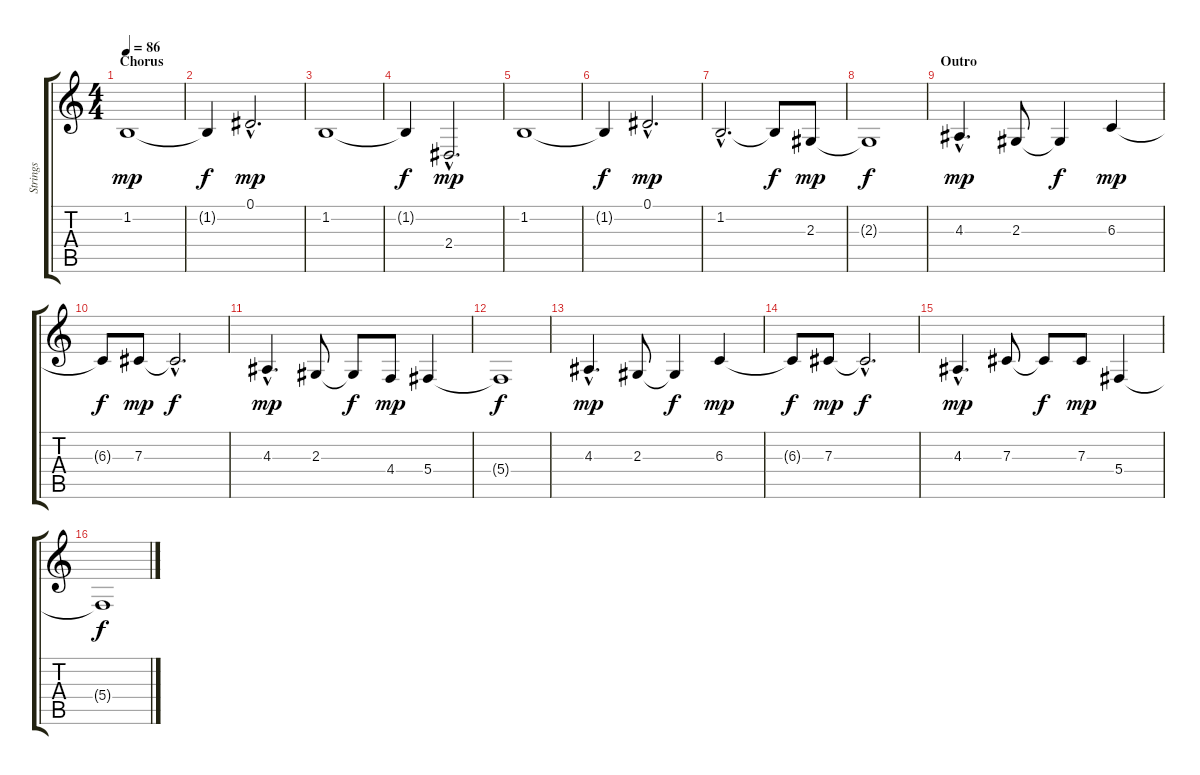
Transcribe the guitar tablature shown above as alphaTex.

\track ("Strings" "Strings") {instrument tremolostrings}
\staff {score tabs}
\tuning (Eb4 Bb3 Gb3 Db3 Ab2 Eb2) {hide}
\ts (4 4)
\section ("" "Chorus")
\tempo 86
\clef g2
\ks c
1.2.1{dy mp} |
1.2{t}.4{dy f} 0.1{hac}.2{d dy mp} |
1.2.1 |
1.2{t}.4{dy f} 2.4{hac}.2{d dy mp} |
1.2.1 |
1.2{t}.4{dy f} 0.1{hac}.2{d dy mp} |
1.2{hac}.2{d} 1.2{t}.8{dy f} 2.3.8{dy mp} |
2.3{t}.1{dy f} |
\section ("" "Outro")
4.3{hac}.4{d dy mp} 2.3.8 2.3{t}.4{dy f} 6.3.4{dy mp} |
6.3{t}.8{dy f} 7.3.8{dy mp} 7.3{hac t}.2{d dy f} |
4.3{hac}.4{d dy mp} 2.3.8 2.3{t}.8{dy f} 4.4.8{dy mp} 5.4.4 |
5.4{t}.1{dy f} |
4.3{hac}.4{d dy mp} 2.3.8 2.3{t}.4{dy f} 6.3.4{dy mp} |
6.3{t}.8{dy f} 7.3.8{dy mp} 7.3{hac t}.2{d dy f} |
4.3{hac}.4{d dy mp} 7.3.8 7.3{t}.8{dy f} 7.3.8{dy mp} 5.4.4 |
5.4{t}.1{dy f}
